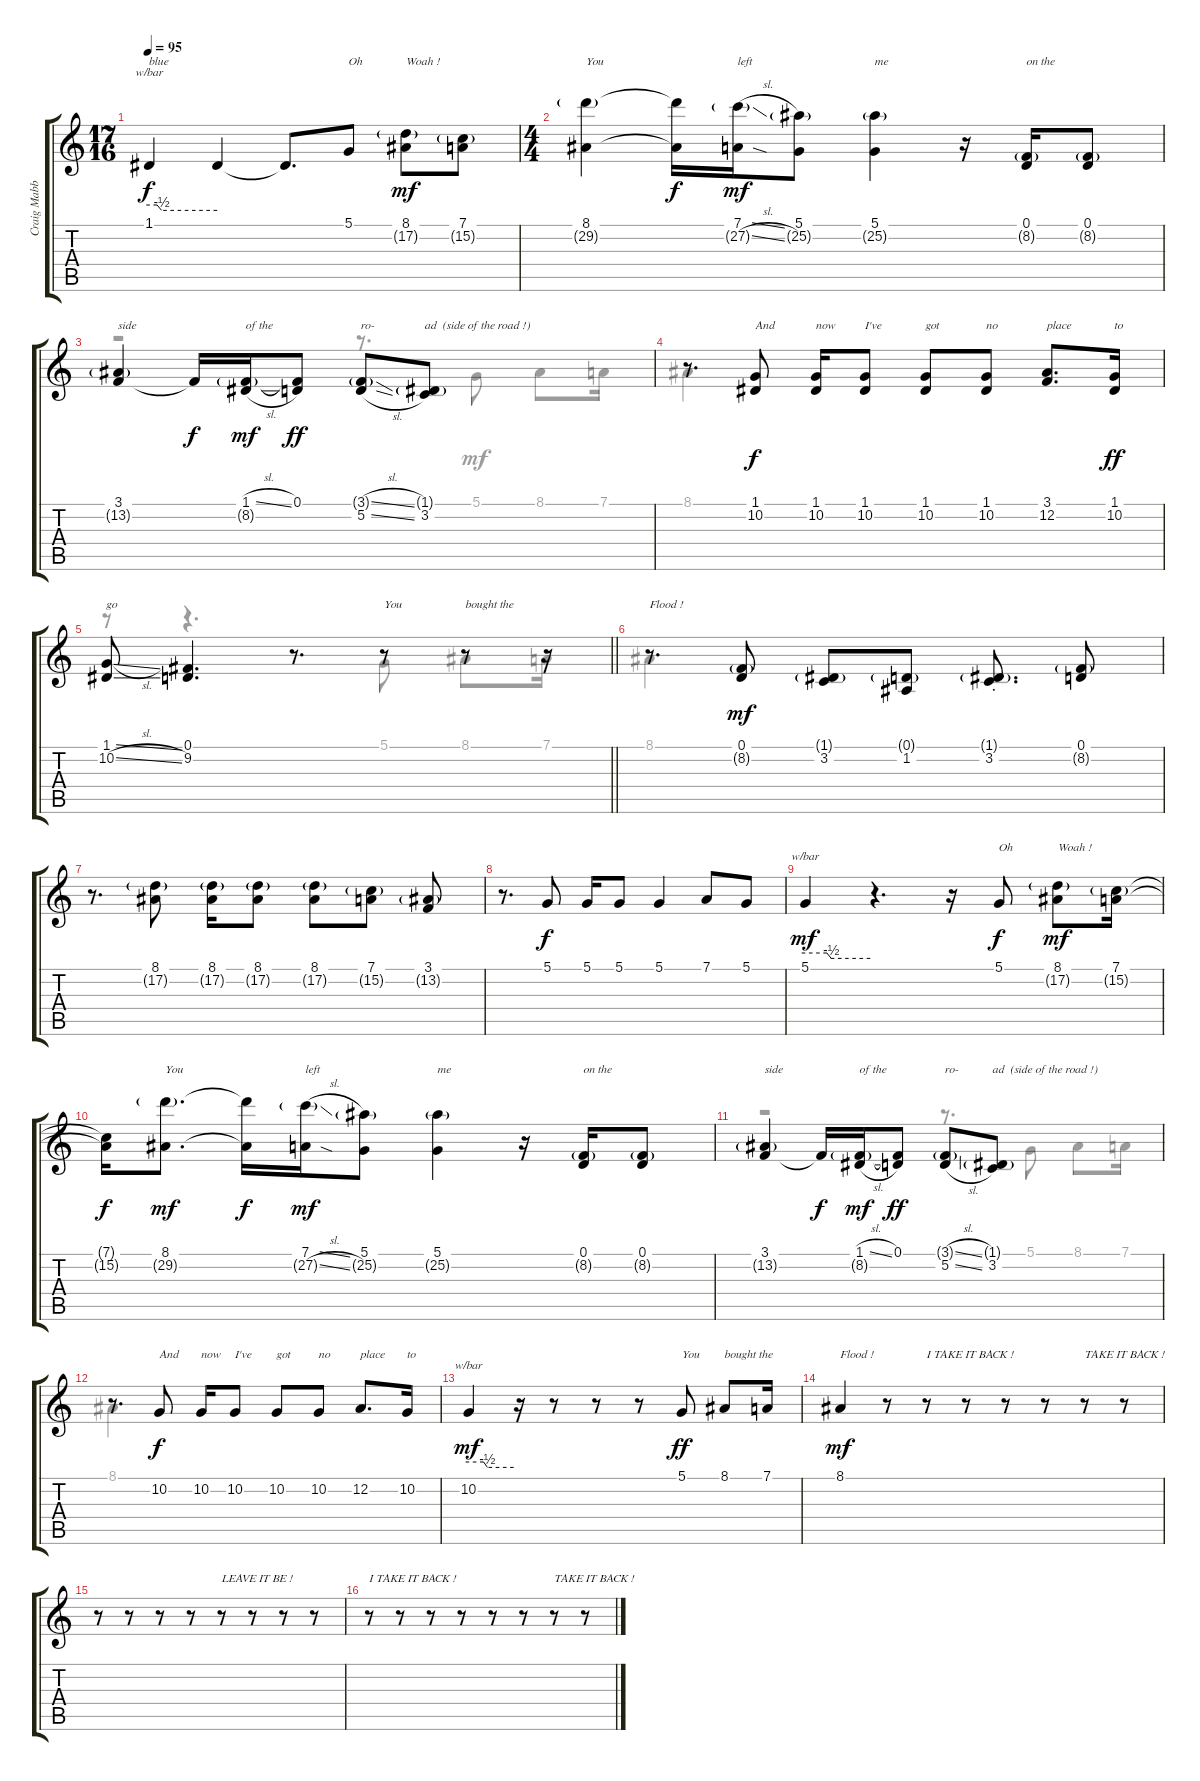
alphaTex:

\track ("Craig Mabbit (Vox)" "Craig Mabb") {instrument harmonica}
\staff {score tabs}
\tuning (D4 A3 F3 C3 G2 C2) {hide}
\voice
\ts (17 16)
\tempo 95
\clef g2
\ks c
1.1.4{tbe (custom default 0 0 7 0 11 -2 60 -2) txt "blue" dy f} 1.1{t}.4 1.1{t}.8{d} 5.1.8{txt "Oh"} (8.1 17.2{g}).8{txt "Woah !" dy mf} (7.1 15.2{g}).8 |
\ts (4 4)
(8.1 29.2{g}).4{txt "You"} (8.1{t} 29.2{t}).16{dy f} (7.1{sl} 27.2{sl g}).16{txt "left" dy mf} (5.1 25.2{g}).8 (5.1 25.2{g}).4{txt "me"} r.16 (0.1 8.2{g}).16{txt "on the"} (0.1 8.2{g}).8 |
(3.1 13.2{g}).4{txt "side"} 3.1{t}.16{dy f} (1.1{sl} 8.2{g}).16{txt "of the" dy mf} (0.1 8.2{t}).8{dy ff} (3.1{sl g} 5.2{sl}).8{txt "ro-"} (1.1{g} 3.2).8{txt "ad  (side of the road !)"} |
r.8{d} (1.1 10.2).8{txt "And" dy f} (1.1 10.2).16{txt "now"} (1.1 10.2).8{txt "I've"} (1.1 10.2).8{txt "got"} (1.1 10.2).8{txt "no"} (3.1 12.2).8{d txt "place"} (1.1 10.2).16{txt "to" dy ff} |
\barLineRight lightlight
(1.1{sl} 10.2{sl}).8{txt "go"} (0.1 9.2).4{d} r.8{d} r.8{txt "You"} r.8{txt "bought the"} r.16 |
r.8{d txt "Flood !"} (0.1 8.2{g}).8{dy mf} (1.1{g} 3.2).8 (0.1{g} 1.2).8 (1.1{g} 3.2{st}).8{d} (0.1 8.2{g}).8 |
r.8{d} (8.1 17.2{g}).8 (8.1 17.2{g}).16 (8.1 17.2{g}).8 (8.1 17.2{g}).8 (7.1 15.2{g}).8 (3.1 13.2{g}).8 |
r.8{d} 5.1.8{dy f} 5.1.16 5.1.8 5.1.4 7.1.8 5.1.8 |
5.1.4{tbe (custom default 0 0 20 0 24 -2 60 -2) dy mf} r.4{d} r.16 5.1.8{txt "Oh" dy f} (8.1 17.2{g}).8{txt "Woah !" dy mf} (7.1 15.2{g}).16 |
(7.1{t} 15.2{t}).16{dy f} (8.1 29.2{g}).8{d txt "You" dy mf} (8.1{t} 29.2{t}).16{dy f} (7.1{sl} 27.2{sl g}).16{txt "left" dy mf} (5.1 25.2{g}).8 (5.1 25.2{g}).4{txt "me"} r.16 (0.1 8.2{g}).16{txt "on the"} (0.1 8.2{g}).8 |
(3.1 13.2{g}).4{txt "side"} 3.1{t}.16{dy f} (1.1{sl} 8.2{g}).16{txt "of the" dy mf} (0.1 8.2{t}).8{dy ff} (3.1{sl g} 5.2{sl}).8{txt "ro-"} (1.1{g} 3.2).8{txt "ad  (side of the road !)"} |
r.8{d} 10.2.8{txt "And" dy f} 10.2.16{txt "now"} 10.2.8{txt "I've"} 10.2.8{txt "got"} 10.2.8{txt "no"} 12.2.8{d txt "place"} 10.2.16{txt "to"} |
10.2.4{tbe (custom default 0 0 20 0 25 -2 60 -2) dy mf} r.16 r.8 r.8 r.8 5.1.8{txt "You" dy ff} 8.1.8{txt "bought the"} 7.1.16 |
8.1.4{txt "Flood !" dy mf} r.8 r.8{txt "I TAKE IT BACK !"} r.8 r.8 r.8 r.8{txt "TAKE IT BACK !"} r.8 |
r.8 r.8 r.8 r.8 r.8{txt "LEAVE IT BE !"} r.8 r.8 r.8 |
r.8{txt "I TAKE IT BACK !"} r.8 r.8 r.8 r.8 r.8 r.8{txt "TAKE IT BACK !"} r.8
\voice
\clef g2
\ottava regular
\simile none
\ks c
|
|
r.2 r.8{d} 5.1.8 8.1.8 7.1.16 |
8.1.4 |
\barLineRight lightlight
r.8 r.4{d} r.8{d} 5.1.8 8.1.8 7.1.16 |
8.1.4 |
|
|
|
|
r.2 r.8{d} 5.1.8 8.1.8 7.1.16 |
8.1.4 |
|
|
|
